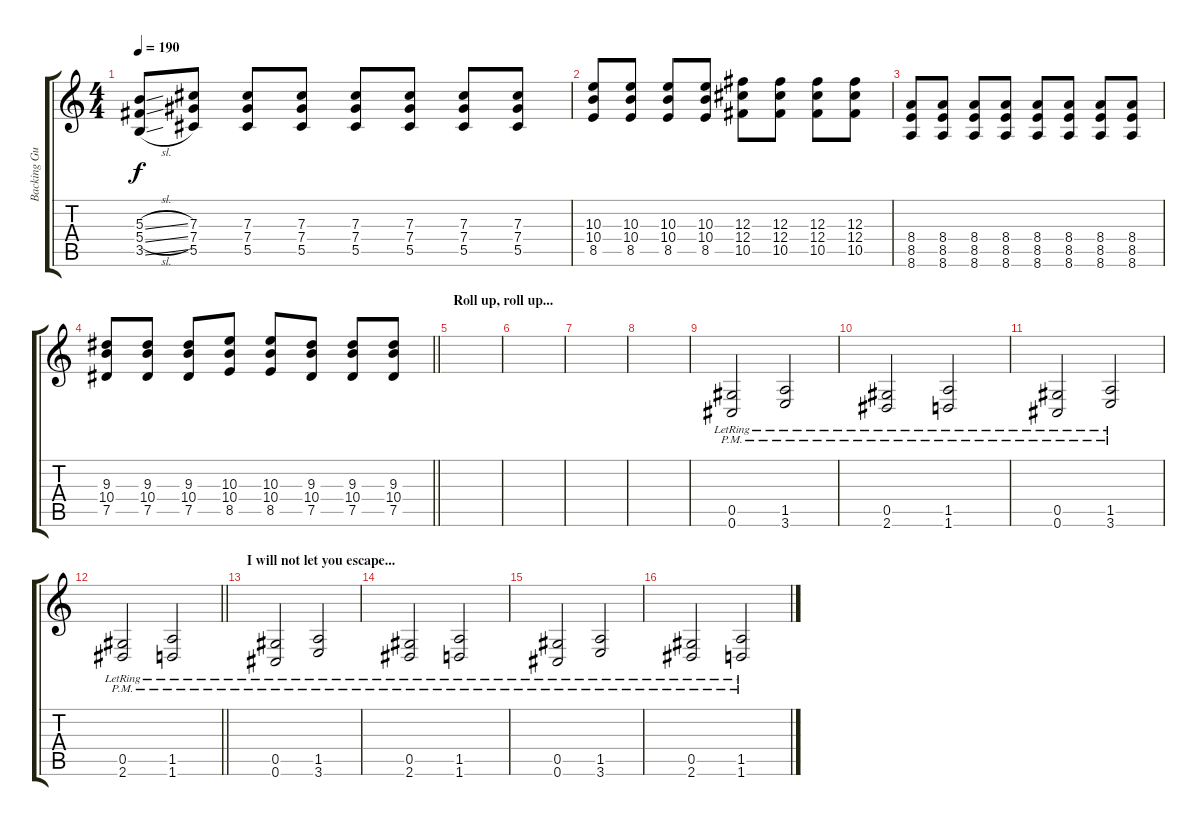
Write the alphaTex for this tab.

\track ("Backing Guitar" "Backing Gu") {instrument overdrivenguitar}
\staff {score tabs}
\tuning (Eb4 Bb3 Gb3 Db3 Ab2 Db2) {hide}
\ts (4 4)
\tempo 190
\clef g2
\ks c
(5.3{sl} 5.4{sl} 3.5{sl}).8{dy f instrument overdrivenguitar} (7.3 7.4 5.5).8 (7.3 7.4 5.5).8 (7.3 7.4 5.5).8 (7.3 7.4 5.5).8 (7.3 7.4 5.5).8 (7.3 7.4 5.5).8 (7.3 7.4 5.5).8 |
(10.3 10.4 8.5).8 (10.3 10.4 8.5).8 (10.3 10.4 8.5).8 (10.3 10.4 8.5).8 (12.3 12.4 10.5).8 (12.3 12.4 10.5).8 (12.3 12.4 10.5).8 (12.3 12.4 10.5).8 |
(8.4 8.5 8.6).8 (8.4 8.5 8.6).8 (8.4 8.5 8.6).8 (8.4 8.5 8.6).8 (8.4 8.5 8.6).8 (8.4 8.5 8.6).8 (8.4 8.5 8.6).8 (8.4 8.5 8.6).8 |
\barLineRight lightlight
(9.3 10.4 7.5).8 (9.3 10.4 7.5).8 (9.3 10.4 7.5).8 (10.3 10.4 8.5).8 (10.3 10.4 8.5).8 (9.3 10.4 7.5).8 (9.3 10.4 7.5).8 (9.3 10.4 7.5).8 |
\section ("" "Roll up, roll up...")
|
|
|
|
(0.5{pm lr} 0.6{pm lr}).2 (1.5{pm lr} 3.6{pm lr}).2 |
(0.5{pm lr} 2.6{pm lr}).2 (1.5{pm lr} 1.6{pm lr}).2 |
(0.5{pm lr} 0.6{pm lr}).2 (1.5{pm lr} 3.6{pm lr}).2 |
\barLineRight lightlight
(0.5{pm lr} 2.6{pm lr}).2 (1.5{pm lr} 1.6{pm lr}).2 |
\section ("" "I will not let you escape...")
(0.5{pm lr} 0.6{pm lr}).2 (1.5{pm lr} 3.6{pm lr}).2 |
(0.5{pm lr} 2.6{pm lr}).2 (1.5{pm lr} 1.6{pm lr}).2 |
(0.5{pm lr} 0.6{pm lr}).2 (1.5{pm lr} 3.6{pm lr}).2 |
(0.5{pm lr} 2.6{pm lr}).2 (1.5{pm lr} 1.6{pm lr}).2
